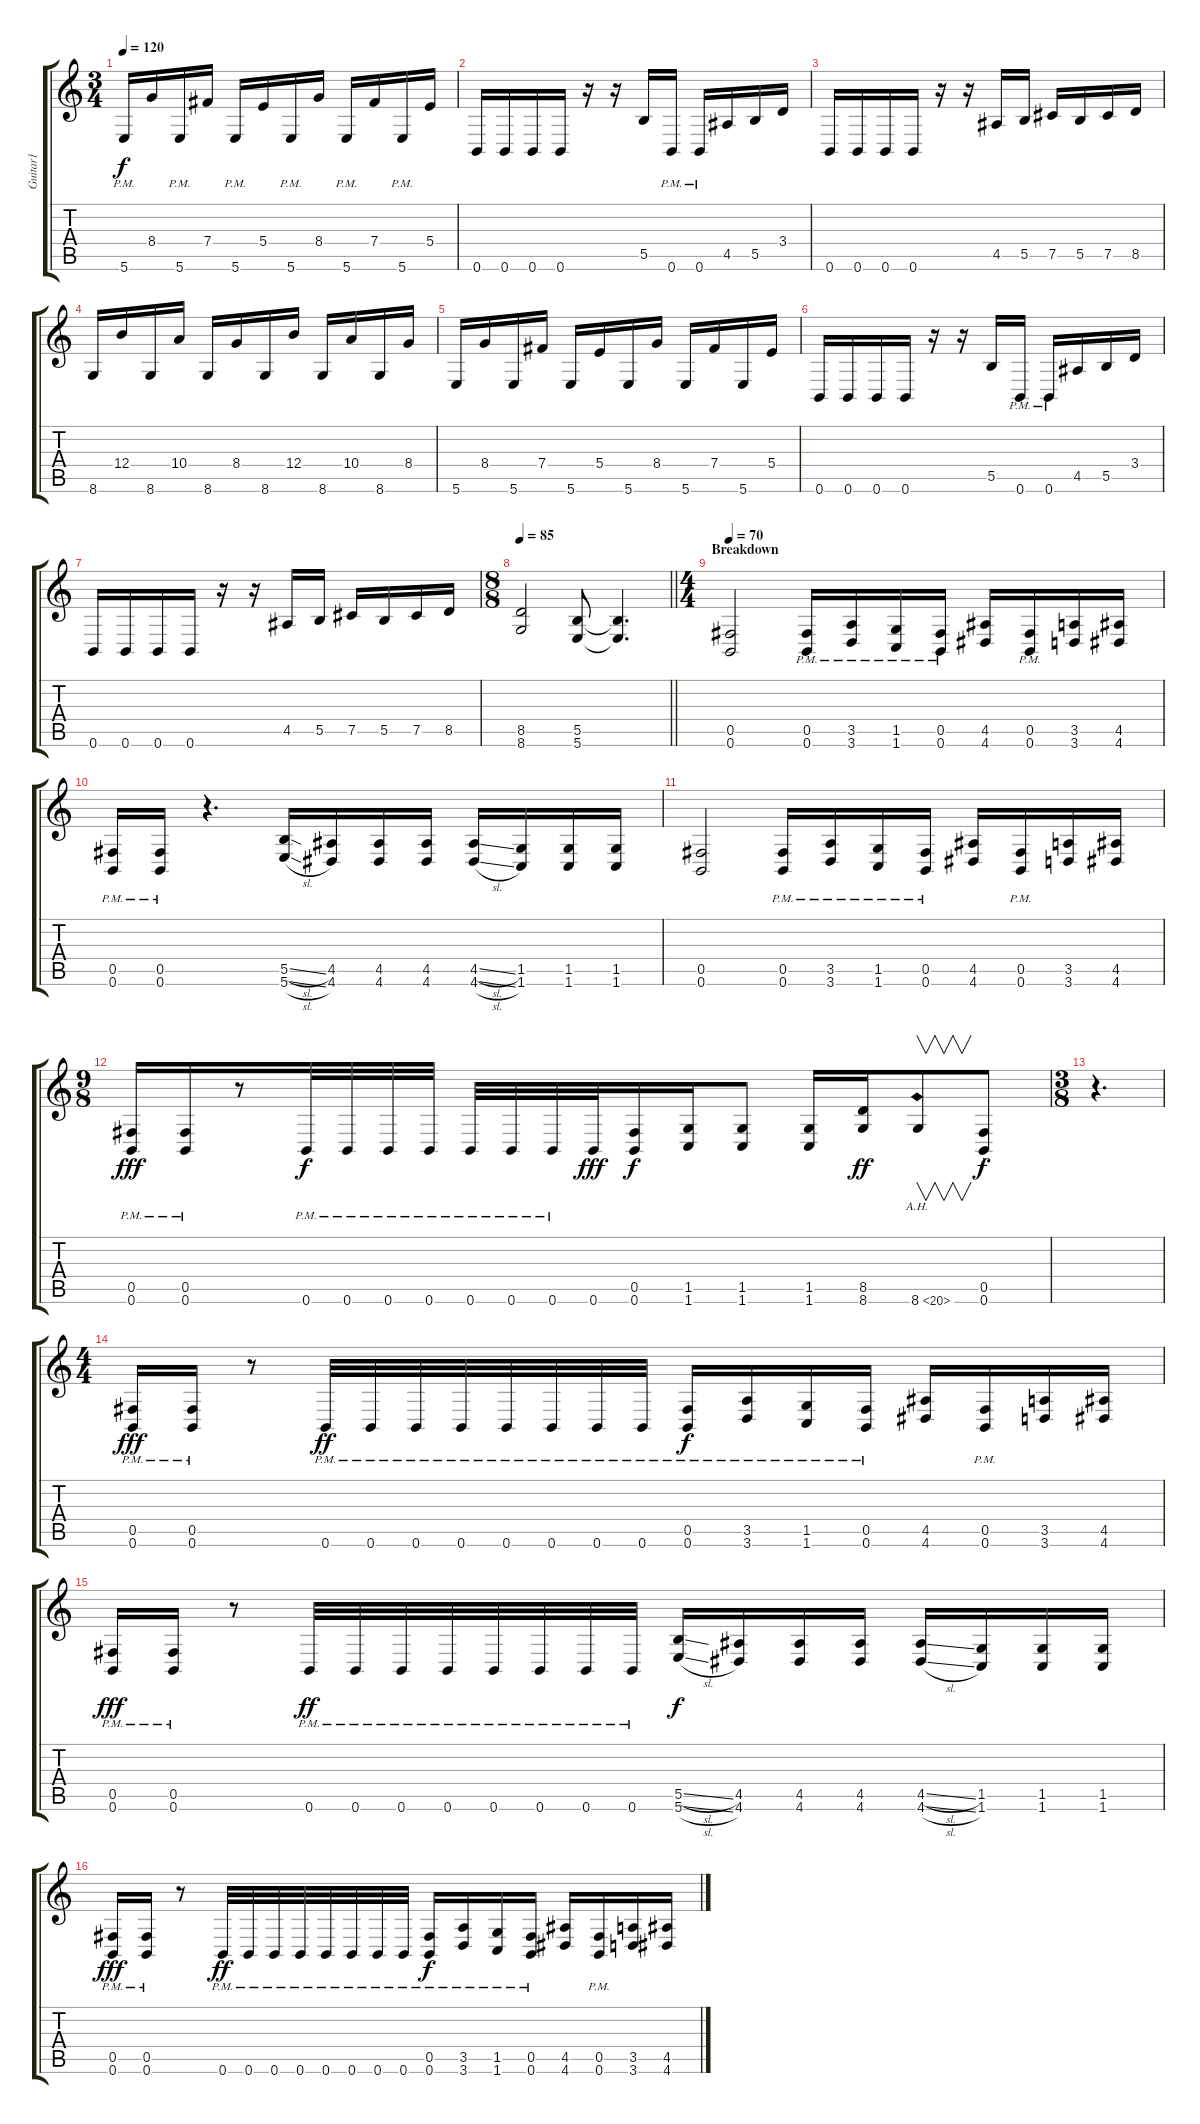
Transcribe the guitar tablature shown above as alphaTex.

\track ("Guitar1" "Guitar1") {instrument distortionguitar}
\staff {score tabs}
\tuning (Db4 Ab3 E3 B2 Gb2 B1) {hide}
\ts (3 4)
\tempo 120
\clef g2
\ks c
5.6{pm}.16{dy f} 8.4.16 5.6{pm}.16 7.4.16 5.6{pm}.16 5.4.16 5.6{pm}.16 8.4.16 5.6{pm}.16 7.4.16 5.6{pm}.16 5.4.16 |
0.6.16 0.6.16 0.6.16 0.6.16 r.16 r.16 5.5.16 0.6{pm}.16 0.6{pm}.16 4.5.16 5.5.16 3.4.16 |
0.6.16 0.6.16 0.6.16 0.6.16 r.16 r.16 4.5.16 5.5.16 7.5.16 5.5.16 7.5.16 8.5.16 |
8.6.16 12.4.16 8.6.16 10.4.16 8.6.16 8.4.16 8.6.16 12.4.16 8.6.16 10.4.16 8.6.16 8.4.16 |
5.6.16 8.4.16 5.6.16 7.4.16 5.6.16 5.4.16 5.6.16 8.4.16 5.6.16 7.4.16 5.6.16 5.4.16 |
0.6.16 0.6.16 0.6.16 0.6.16 r.16 r.16 5.5.16 0.6{pm}.16 0.6{pm}.16 4.5.16 5.5.16 3.4.16 |
0.6.16 0.6.16 0.6.16 0.6.16 r.16 r.16 4.5.16 5.5.16 7.5.16 5.5.16 7.5.16 8.5.16 |
\ts (8 8)
\tempo 85
\barLineRight lightlight
(8.5 8.6).2 (5.5 5.6).8 (5.5{t} 5.6{t}).4{d} |
\ts (4 4)
\section ("" "Breakdown")
\tempo 70
(0.5 0.6).2{balance 3} (0.5{pm} 0.6{pm}).16 (3.5{pm} 3.6{pm}).16 (1.5{pm} 1.6{pm}).16 (0.5{pm} 0.6{pm}).16 (4.5 4.6).16 (0.5{pm} 0.6{pm}).16 (3.5 3.6).16 (4.5 4.6).16 |
(0.5{pm} 0.6{pm}).16 (0.5{pm} 0.6{pm}).16 r.4{d} (5.5{sl} 5.6{sl}).16 (4.5 4.6).16 (4.5 4.6).16 (4.5 4.6).16 (4.5{sl} 4.6{sl}).16 (1.5 1.6).16 (1.5 1.6).16 (1.5 1.6).16 |
(0.5 0.6).2 (0.5{pm} 0.6{pm}).16 (3.5{pm} 3.6{pm}).16 (1.5{pm} 1.6{pm}).16 (0.5{pm} 0.6{pm}).16 (4.5 4.6).16 (0.5{pm} 0.6{pm}).16 (3.5 3.6).16 (4.5 4.6).16 |
\ts (9 8)
(0.5{pm} 0.6{pm}).16{dy fff} (0.5{pm} 0.6{pm}).16 r.8 0.6{pm}.32{dy f} 0.6{pm}.32 0.6{pm}.32 0.6{pm}.32 0.6{pm}.32 0.6{pm}.32 0.6{pm}.32 0.6.32{dy fff} (0.5 0.6).16{dy f} (1.5 1.6).16 (1.5 1.6).8 (1.5 1.6).16 (8.5 8.6).16{dy ff} 8.6{ah 12}.8{v} (0.5{st} 0.6{st}).8{dy f} |
\ts (3 8)
r.4{d} |
\ts (4 4)
(0.5{pm} 0.6{pm}).16{dy fff} (0.5{pm} 0.6{pm}).16 r.8 0.6{pm}.32{dy ff} 0.6{pm}.32 0.6{pm}.32 0.6{pm}.32 0.6{pm}.32 0.6{pm}.32 0.6{pm}.32 0.6{pm}.32 (0.5{pm} 0.6{pm}).16{dy f} (3.5{pm} 3.6{pm}).16 (1.5{pm} 1.6{pm}).16 (0.5{pm} 0.6{pm}).16 (4.5 4.6).16 (0.5{pm} 0.6{pm}).16 (3.5 3.6).16 (4.5 4.6).16 |
(0.5{pm} 0.6{pm}).16{dy fff} (0.5{pm} 0.6{pm}).16 r.8 0.6{pm}.32{dy ff} 0.6{pm}.32 0.6{pm}.32 0.6{pm}.32 0.6{pm}.32 0.6{pm}.32 0.6{pm}.32 0.6{pm}.32 (5.5{sl} 5.6{sl}).16{dy f} (4.5 4.6).16 (4.5 4.6).16 (4.5 4.6).16 (4.5{sl} 4.6{sl}).16 (1.5 1.6).16 (1.5 1.6).16 (1.5 1.6).16 |
(0.5{pm} 0.6{pm}).16{dy fff} (0.5{pm} 0.6{pm}).16 r.8 0.6{pm}.32{dy ff} 0.6{pm}.32 0.6{pm}.32 0.6{pm}.32 0.6{pm}.32 0.6{pm}.32 0.6{pm}.32 0.6{pm}.32 (0.5{pm} 0.6{pm}).16{dy f} (3.5{pm} 3.6{pm}).16 (1.5{pm} 1.6{pm}).16 (0.5{pm} 0.6{pm}).16 (4.5 4.6).16 (0.5{pm} 0.6{pm}).16 (3.5 3.6).16 (4.5 4.6).16
